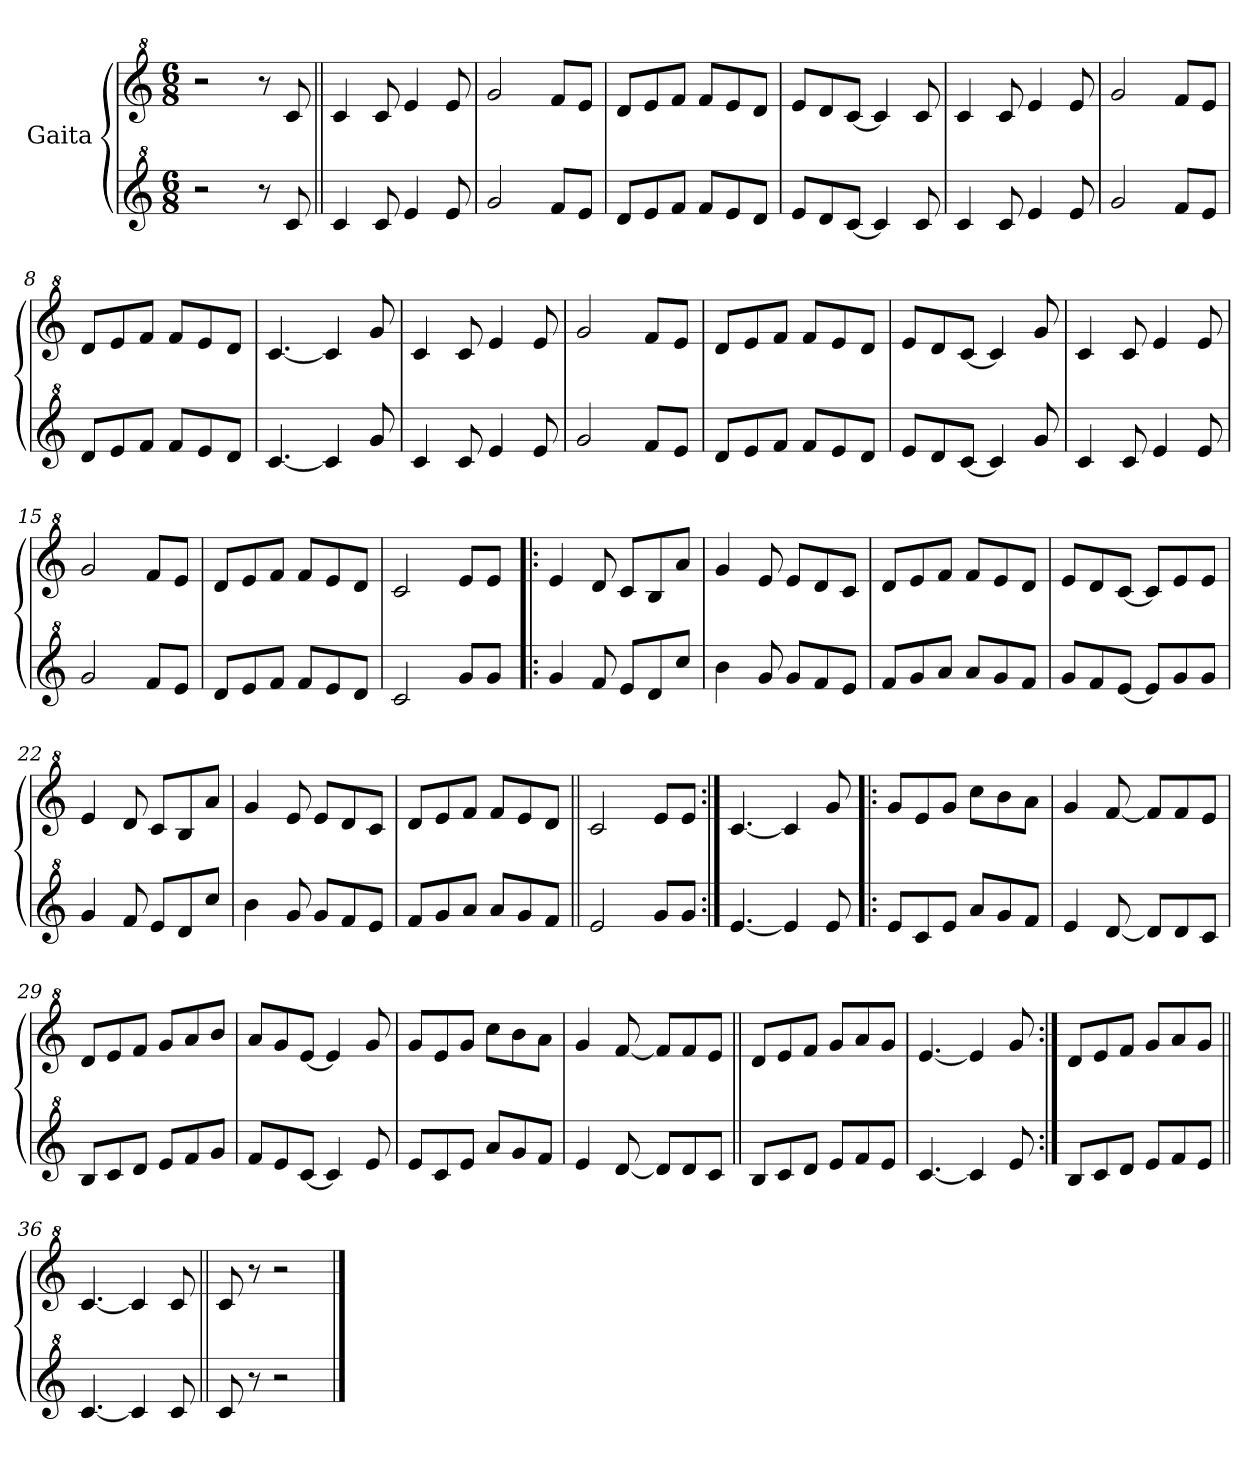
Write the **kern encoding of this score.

**kern	**kern
*part2	*part1
*staff2	*staff1
*I"Gaita	*I"Gaita
*clefG^2	*clefG^2
*k[]	*k[]
*M6/8	*M6/8
*MM225	*MM225
=1	=1
2r	2r
8r	8r
8cc/	8cc/
=2||	=2||
4cc/	4cc/
8cc/	8cc/
4ee/	4ee/
8ee/	8ee/
=3	=3
2gg/	2gg/
8ff/L	8ff/L
8ee/J	8ee/J
=4	=4
8dd/L	8dd/L
8ee/	8ee/
8ff/J	8ff/J
8ff/L	8ff/L
8ee/	8ee/
8dd/J	8dd/J
=5	=5
8ee/L	8ee/L
8dd/	8dd/
[8cc/J	[8cc/J
4cc/]	4cc/]
8cc/	8cc/
=6	=6
4cc/	4cc/
8cc/	8cc/
4ee/	4ee/
8ee/	8ee/
=7	=7
2gg/	2gg/
8ff/L	8ff/L
8ee/J	8ee/J
!!LO:LB:g=z
=8	=8
8dd/L	8dd/L
8ee/	8ee/
8ff/J	8ff/J
8ff/L	8ff/L
8ee/	8ee/
8dd/J	8dd/J
=9	=9
[4.cc/	[4.cc/
4cc/]	4cc/]
8gg/	8gg/
=10	=10
4cc/	4cc/
8cc/	8cc/
4ee/	4ee/
8ee/	8ee/
=11	=11
2gg/	2gg/
8ff/L	8ff/L
8ee/J	8ee/J
=12	=12
8dd/L	8dd/L
8ee/	8ee/
8ff/J	8ff/J
8ff/L	8ff/L
8ee/	8ee/
8dd/J	8dd/J
=13	=13
8ee/L	8ee/L
8dd/	8dd/
[8cc/J	[8cc/J
4cc/]	4cc/]
8gg/	8gg/
=14	=14
4cc/	4cc/
8cc/	8cc/
4ee/	4ee/
8ee/	8ee/
=15	=15
2gg/	2gg/
8ff/L	8ff/L
8ee/J	8ee/J
!!LO:LB:g=z
=16	=16
8dd/L	8dd/L
8ee/	8ee/
8ff/J	8ff/J
8ff/L	8ff/L
8ee/	8ee/
8dd/J	8dd/J
=17	=17
2cc/	2cc/
8gg/L	8ee/L
8gg/J	8ee/J
=18!|:	=18!|:
4gg/	4ee/
8ff/	8dd/
8ee/L	8cc/L
8dd/	8b/
8ccc/J	8aa/J
=19	=19
4bb\	4gg/
8gg/	8ee/
8gg/L	8ee/L
8ff/	8dd/
8ee/J	8cc/J
=20	=20
8ff/L	8dd/L
8gg/	8ee/
8aa/J	8ff/J
8aa/L	8ff/L
8gg/	8ee/
8ff/J	8dd/J
=21	=21
8gg/L	8ee/L
8ff/	8dd/
[8ee/J	[8cc/J
8ee/L]	8cc/L]
8gg/	8ee/
8gg/J	8ee/J
=22	=22
4gg/	4ee/
8ff/	8dd/
8ee/L	8cc/L
8dd/	8b/
8ccc/J	8aa/J
!!LO:LB:g=z
=23	=23
4bb\	4gg/
8gg/	8ee/
8gg/L	8ee/L
8ff/	8dd/
8ee/J	8cc/J
=24	=24
8ff/L	8dd/L
8gg/	8ee/
8aa/J	8ff/J
8aa/L	8ff/L
8gg/	8ee/
8ff/J	8dd/J
=25||	=25||
2ee/	2cc/
8gg/L	8ee/L
8gg/J	8ee/J
=26:|!	=26:|!
[4.ee/	[4.cc/
4ee/]	4cc/]
8ee/	8gg/
=27!|:	=27!|:
8ee/L	8gg/L
8cc/	8ee/
8ee/J	8gg/J
8aa/L	8ccc\L
8gg/	8bb\
8ff/J	8aa\J
=28	=28
4ee/	4gg/
[8dd/	[8ff/
8dd/L]	8ff/L]
8dd/	8ff/
8cc/J	8ee/J
=29	=29
8b/L	8dd/L
8cc/	8ee/
8dd/J	8ff/J
8ee/L	8gg/L
8ff/	8aa/
8gg/J	8bb/J
!!LO:LB:g=z
=30	=30
8ff/L	8aa/L
8ee/	8gg/
[8cc/J	[8ee/J
4cc/]	4ee/]
8ee/	8gg/
=31	=31
8ee/L	8gg/L
8cc/	8ee/
8ee/J	8gg/J
8aa/L	8ccc\L
8gg/	8bb\
8ff/J	8aa\J
=32	=32
4ee/	4gg/
[8dd/	[8ff/
8dd/L]	8ff/L]
8dd/	8ff/
8cc/J	8ee/J
=33||	=33||
8b/L	8dd/L
8cc/	8ee/
8dd/J	8ff/J
8ee/L	8gg/L
8ff/	8aa/
8ee/J	8gg/J
=34	=34
[4.cc/	[4.ee/
4cc/]	4ee/]
8ee/	8gg/
=35:|!	=35:|!
8b/L	8dd/L
8cc/	8ee/
8dd/J	8ff/J
8ee/L	8gg/L
8ff/	8aa/
8ee/J	8gg/J
=36||	=36||
[4.cc/	[4.cc/
4cc/]	4cc/]
8cc/	8cc/
!!LO:PB:g=z
=37||	=37||
8cc/	8cc/
8r	8r
2r	2r
==	==
*-	*-
